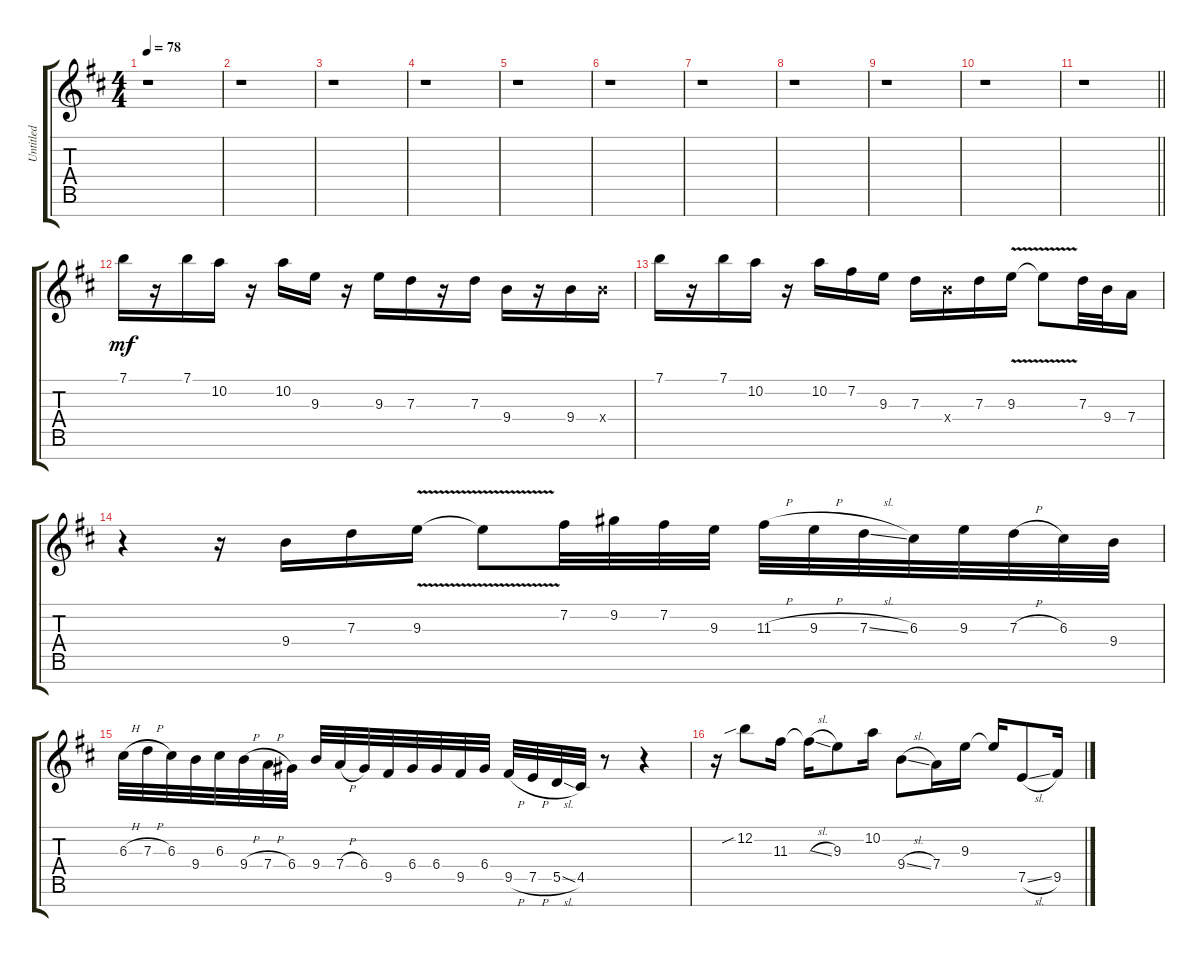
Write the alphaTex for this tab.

\track ("Untitled" "Untitled") {instrument overdrivenguitar}
\staff {score tabs}
\tuning (E4 B3 G3 D3 A2 E2 B1) {hide}
\ts (4 4)
\tempo 78
\clef g2
\ks d
r.1{dy mf} |
r.1 |
r.1 |
r.1 |
r.1 |
r.1 |
r.1 |
r.1 |
r.1 |
r.1 |
\barLineRight lightlight
r.1 |
7.1.16 r.16 7.1.16 10.2.16 r.16 10.2.16 9.3.16 r.16 9.3.16 7.3.16 r.16 7.3.16 9.4.16 r.16 9.4.16 9.4{x}.16 |
7.1.16 r.16 7.1.16 10.2.16 r.16 10.2.16 7.2.16 9.3.16 7.3.16 9.4{x}.16 7.3.16 9.3{v}.16 9.3{v t}.8 7.3.32 9.4.32 7.4.16 |
r.4 r.16 9.4.16 7.3.16 9.3{v}.16 9.3{v t}.8 7.2.32 9.2.32 7.2.32 9.3.32 11.3{h}.32 9.3{h}.32 7.3{sl}.32 6.3.32 9.3.32 7.3{h}.32 6.3.32 9.4.32 |
6.3{h}.32 7.3{h}.32 6.3.32 9.4.32 6.3.32 9.4{h}.32 7.4{h}.32 6.4.32 9.4.32 7.4{h}.32 6.4.32 9.5.32 6.4.32 6.4.32 9.5.32 6.4.32 9.5{h}.32 7.5{h}.32 5.5{sl}.32 4.5.32 r.8 r.4 |
r.16 12.2{sib}.8 11.3.16 11.3{sl t}.16 9.3.8 10.2.16 9.4{sl}.8 7.4.16 9.3.16 9.3{t}.16 7.5{sl}.8 9.5.16
